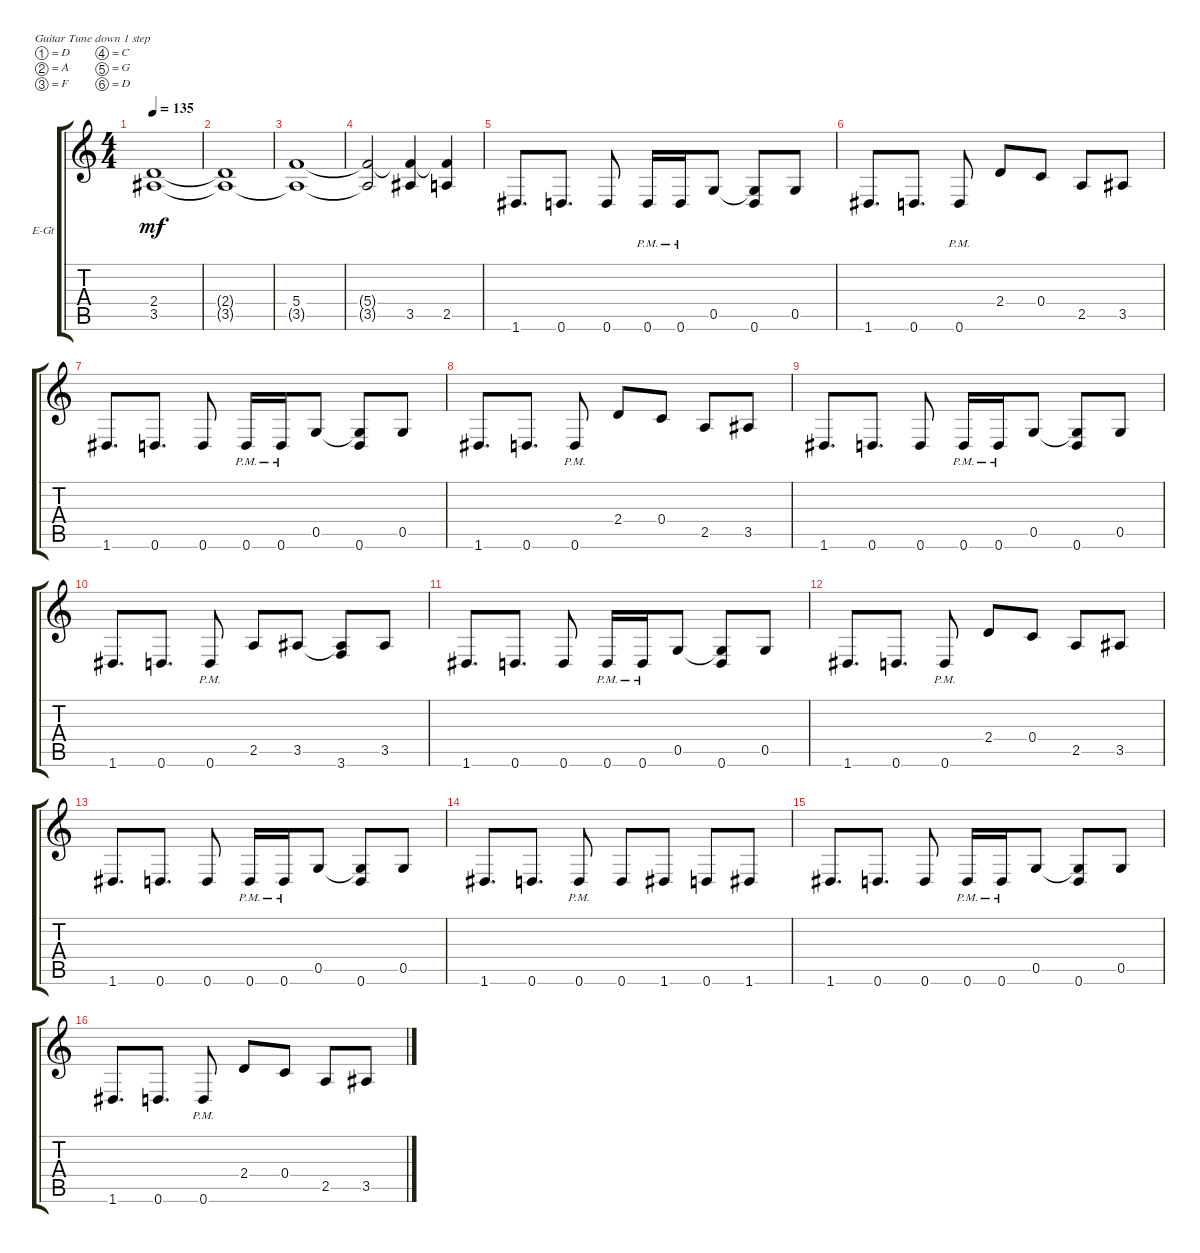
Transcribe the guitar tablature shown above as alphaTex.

\defaultSystemsLayout 4
\bracketExtendMode groupsimilarinstruments
\firstSystemTrackNameOrientation horizontal
\otherSystemsTrackNameOrientation horizontal
\track ("Electric Guitar" "E-Gt") {instrument distortionguitar}
\staff {score tabs}
\tuning (D4 A3 F3 C3 G2 D2)
\ts (4 4)
\tempo 135
\clef g2
\ks c
(3.5{t} 2.4).1{dy mf} |
(2.4{t} 3.5{t}).1 |
(5.4 3.5{t}).1 |
(3.5{t} 5.4{t}).2 (3.5 5.4{t}).4 (2.5 5.4{t}).4 |
1.6.8{d} 0.6.8{d} 0.6.8 0.6{pm}.16 0.6{pm}.16 0.5.8 (0.6 0.5{t}).8 0.5.8 |
1.6.8{d} 0.6.8{d} 0.6{pm}.8 2.4.8 0.4.8 2.5.8 3.5.8 |
1.6.8{d} 0.6.8{d} 0.6.8 0.6{pm}.16 0.6{pm}.16 0.5.8 (0.6 0.5{t}).8 0.5.8 |
1.6.8{d} 0.6.8{d} 0.6{pm}.8 2.4.8 0.4.8 2.5.8 3.5.8 |
1.6.8{d} 0.6.8{d} 0.6.8 0.6{pm}.16 0.6{pm}.16 0.5.8 (0.6 0.5{t}).8 0.5.8 |
1.6.8{d} 0.6.8{d} 0.6{pm}.8 2.5.8 3.5.8 (3.6 3.5{t}).8 3.5.8 |
1.6.8{d} 0.6.8{d} 0.6.8 0.6{pm}.16 0.6{pm}.16 0.5.8 (0.6 0.5{t}).8 0.5.8 |
1.6.8{d} 0.6.8{d} 0.6{pm}.8 2.4.8 0.4.8 2.5.8 3.5.8 |
1.6.8{d} 0.6.8{d} 0.6.8 0.6{pm}.16 0.6{pm}.16 0.5.8 (0.6 0.5{t}).8 0.5.8 |
1.6.8{d} 0.6.8{d} 0.6{pm}.8 0.6.8 1.6.8 0.6.8 1.6.8 |
1.6.8{d} 0.6.8{d} 0.6.8 0.6{pm}.16 0.6{pm}.16 0.5.8 (0.6 0.5{t}).8 0.5.8 |
1.6.8{d} 0.6.8{d} 0.6{pm}.8 2.4.8 0.4.8 2.5.8 3.5.8
